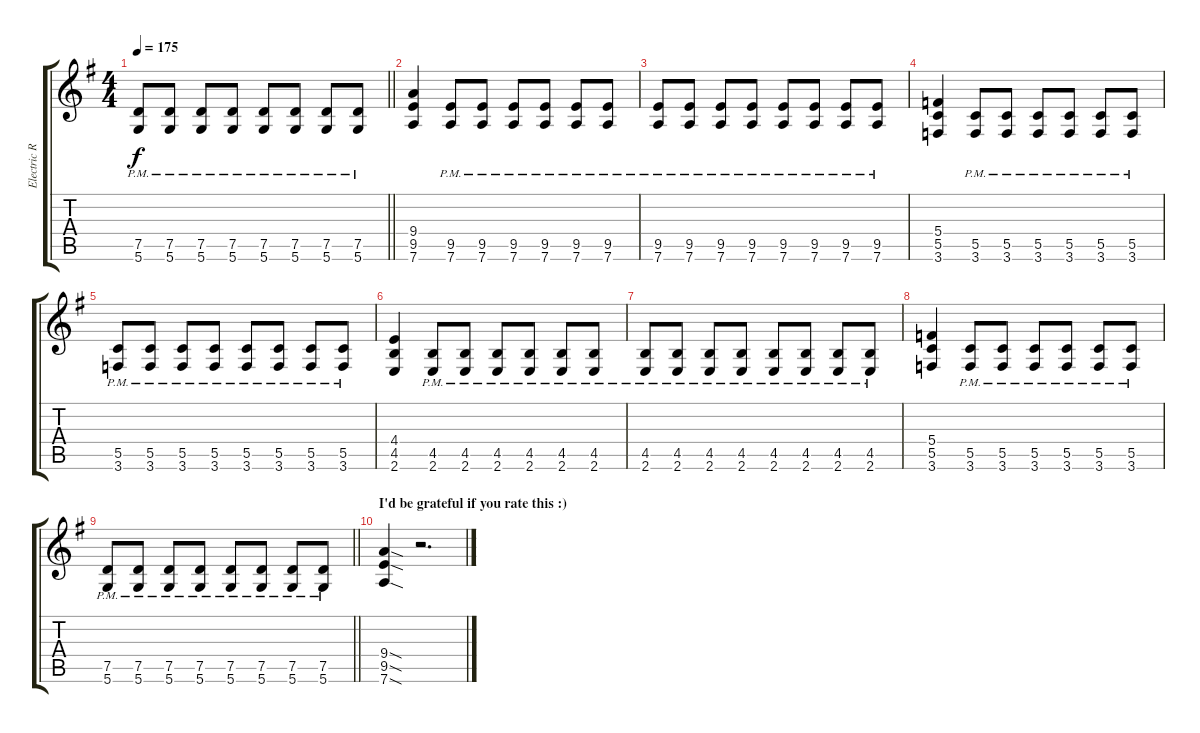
\track ("Electric Rhythm" "Electric R") {instrument distortionguitar}
\staff {score tabs}
\tuning (D4 A3 F3 C3 G2 D2) {hide}
\ts (4 4)
\tempo 175
\clef g2
\barLineRight lightlight
\ks g
(7.5{pm} 5.6{pm}).8{dy f} (7.5{pm} 5.6{pm}).8 (7.5{pm} 5.6{pm}).8 (7.5{pm} 5.6{pm}).8 (7.5{pm} 5.6{pm}).8 (7.5{pm} 5.6{pm}).8 (7.5{pm} 5.6{pm}).8 (7.5{pm} 5.6{pm}).8 |
(9.4 9.5 7.6).4 (9.5{pm} 7.6{pm}).8 (9.5{pm} 7.6{pm}).8 (9.5{pm} 7.6{pm}).8 (9.5{pm} 7.6{pm}).8 (9.5{pm} 7.6{pm}).8 (9.5{pm} 7.6{pm}).8 |
(9.5{pm} 7.6{pm}).8 (9.5{pm} 7.6{pm}).8 (9.5{pm} 7.6{pm}).8 (9.5{pm} 7.6{pm}).8 (9.5{pm} 7.6{pm}).8 (9.5{pm} 7.6{pm}).8 (9.5{pm} 7.6{pm}).8 (9.5{pm} 7.6{pm}).8 |
(5.4 5.5 3.6).4 (5.5{pm} 3.6{pm}).8 (5.5{pm} 3.6{pm}).8 (5.5{pm} 3.6{pm}).8 (5.5{pm} 3.6{pm}).8 (5.5{pm} 3.6{pm}).8 (5.5{pm} 3.6{pm}).8 |
(5.5{pm} 3.6{pm}).8 (5.5{pm} 3.6{pm}).8 (5.5{pm} 3.6{pm}).8 (5.5{pm} 3.6{pm}).8 (5.5{pm} 3.6{pm}).8 (5.5{pm} 3.6{pm}).8 (5.5{pm} 3.6{pm}).8 (5.5{pm} 3.6{pm}).8 |
(4.4 4.5 2.6).4 (4.5{pm} 2.6{pm}).8 (4.5{pm} 2.6{pm}).8 (4.5{pm} 2.6{pm}).8 (4.5{pm} 2.6{pm}).8 (4.5{pm} 2.6{pm}).8 (4.5{pm} 2.6{pm}).8 |
(4.5{pm} 2.6{pm}).8 (4.5{pm} 2.6{pm}).8 (4.5{pm} 2.6{pm}).8 (4.5{pm} 2.6{pm}).8 (4.5{pm} 2.6{pm}).8 (4.5{pm} 2.6{pm}).8 (4.5{pm} 2.6{pm}).8 (4.5{pm} 2.6{pm}).8 |
(5.4 5.5 3.6).4 (5.5{pm} 3.6{pm}).8 (5.5{pm} 3.6{pm}).8 (5.5{pm} 3.6{pm}).8 (5.5{pm} 3.6{pm}).8 (5.5{pm} 3.6{pm}).8 (5.5{pm} 3.6{pm}).8 |
\barLineRight lightlight
(7.5{pm} 5.6{pm}).8 (7.5{pm} 5.6{pm}).8 (7.5{pm} 5.6{pm}).8 (7.5{pm} 5.6{pm}).8 (7.5{pm} 5.6{pm}).8 (7.5{pm} 5.6{pm}).8 (7.5{pm} 5.6{pm}).8 (7.5{pm} 5.6{pm}).8 |
\section ("" "I'd be grateful if you rate this :)")
(9.4{sod} 9.5{sod} 7.6{sod}).4 r.2{d}
